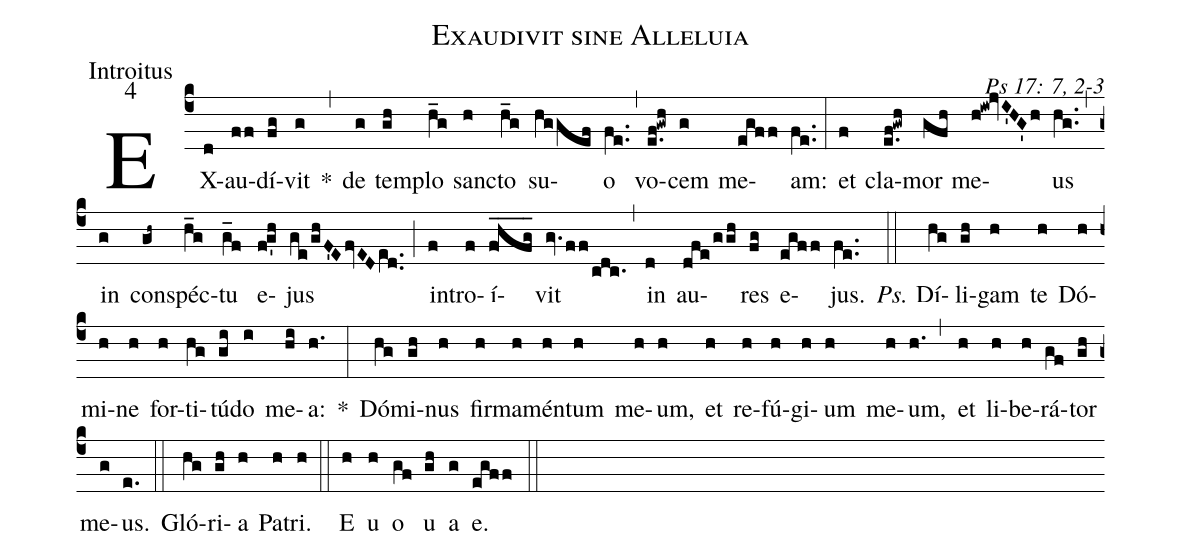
name: Exaudivit sine Alleluia;
office-part: Introitus;
mode: 4;
commentary: Ps 17: 7, 2-3;
%%
(c4) EX(d)au(ff)dí(fg)vit(g) *(,)
de(g) tem(gh)plo(h_g) sanc(h)to(h_g) su(hggef)o(fe..) (,) vo(e.f!gwh)cem(g) me(egff)am:(fe..) (:)
et(f) cla(e.f!gwh)mor(gfh) me(h!iw!jvI'HG'h)us(hg..) (,) in(g) con(gh~)spéc(h_g)tu(g_f) e(fg'h)jus(ge/ghF'EfvEDe[ll:1]d..) (;) in(f)tro(f)í(f_!h_f_g_)vit(gv.ff/cdc.) (,) in(d) au(dfe/ggh)res(fg) e(egff)jus.(fe..) (::)
<i>Ps.</i> Dí(hg)li(gh)gam(h) te(h) Dó(h)mi(h)ne(h) for(h)ti(hg)tú(gi)do(i) me(hi)a:(h.) *(:)
Dó(hg)mi(gh)nus(h) fir(h)ma(h)mén(h)tum(h) me(h)um,(h) et(h) re(h)fú(h)gi(h)um(h) me(h)um,(h.) (,) et(h) li(h)be(h)rá(gf)tor(gh) me(g)us.(e.) (::)
Gló(hg)ri(gh)a(h) Pa(h)tri.(h) (::)
<eu>E(h) u(h) o(gf) u(gh) a(g) e.</eu>(egff) (::)
